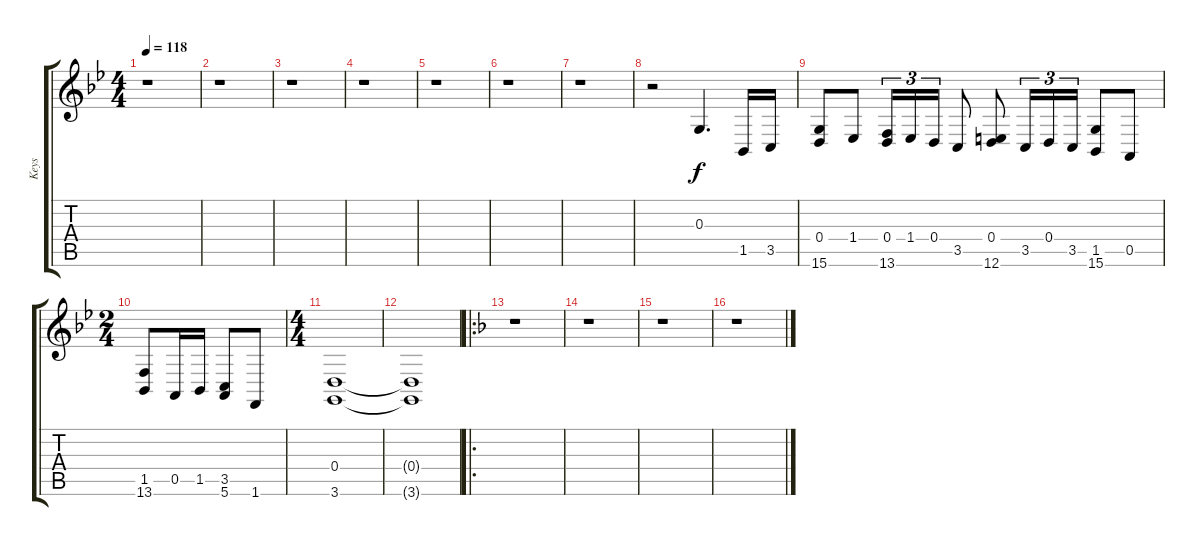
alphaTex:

\track ("Keys" "Keys") {instrument bassoon}
\staff {score tabs}
\tuning (E4 B3 G3 D3 A2 E2) {hide}
\ts (4 4)
\tempo 118
\clef g2
\ks gminor
r.1{dy f instrument bassoon} |
r.1 |
r.1 |
r.1 |
r.1 |
r.1 |
r.1 |
r.2 0.3.4{d} 1.5.16 3.5.16 |
(0.4 15.6).8 1.4.8 (0.4 13.6).16{tu (3 2)} 1.4.16{tu (3 2)} 0.4.16{tu (3 2)} 3.5.8 (0.4 12.6).8 3.5.16{tu (3 2)} 0.4.16{tu (3 2)} 3.5.16{tu (3 2)} (1.5 15.6).8 0.5.8 |
\ts (2 4)
(1.5 13.6).8 0.5.16 1.5.16 (3.5 5.6).8 1.6.8 |
\ts (4 4)
(0.4 3.6).1 |
(0.4{t} 3.6{t}).1 |
\ro
\ks dminor
r.1 |
r.1 |
r.1 |
r.1
